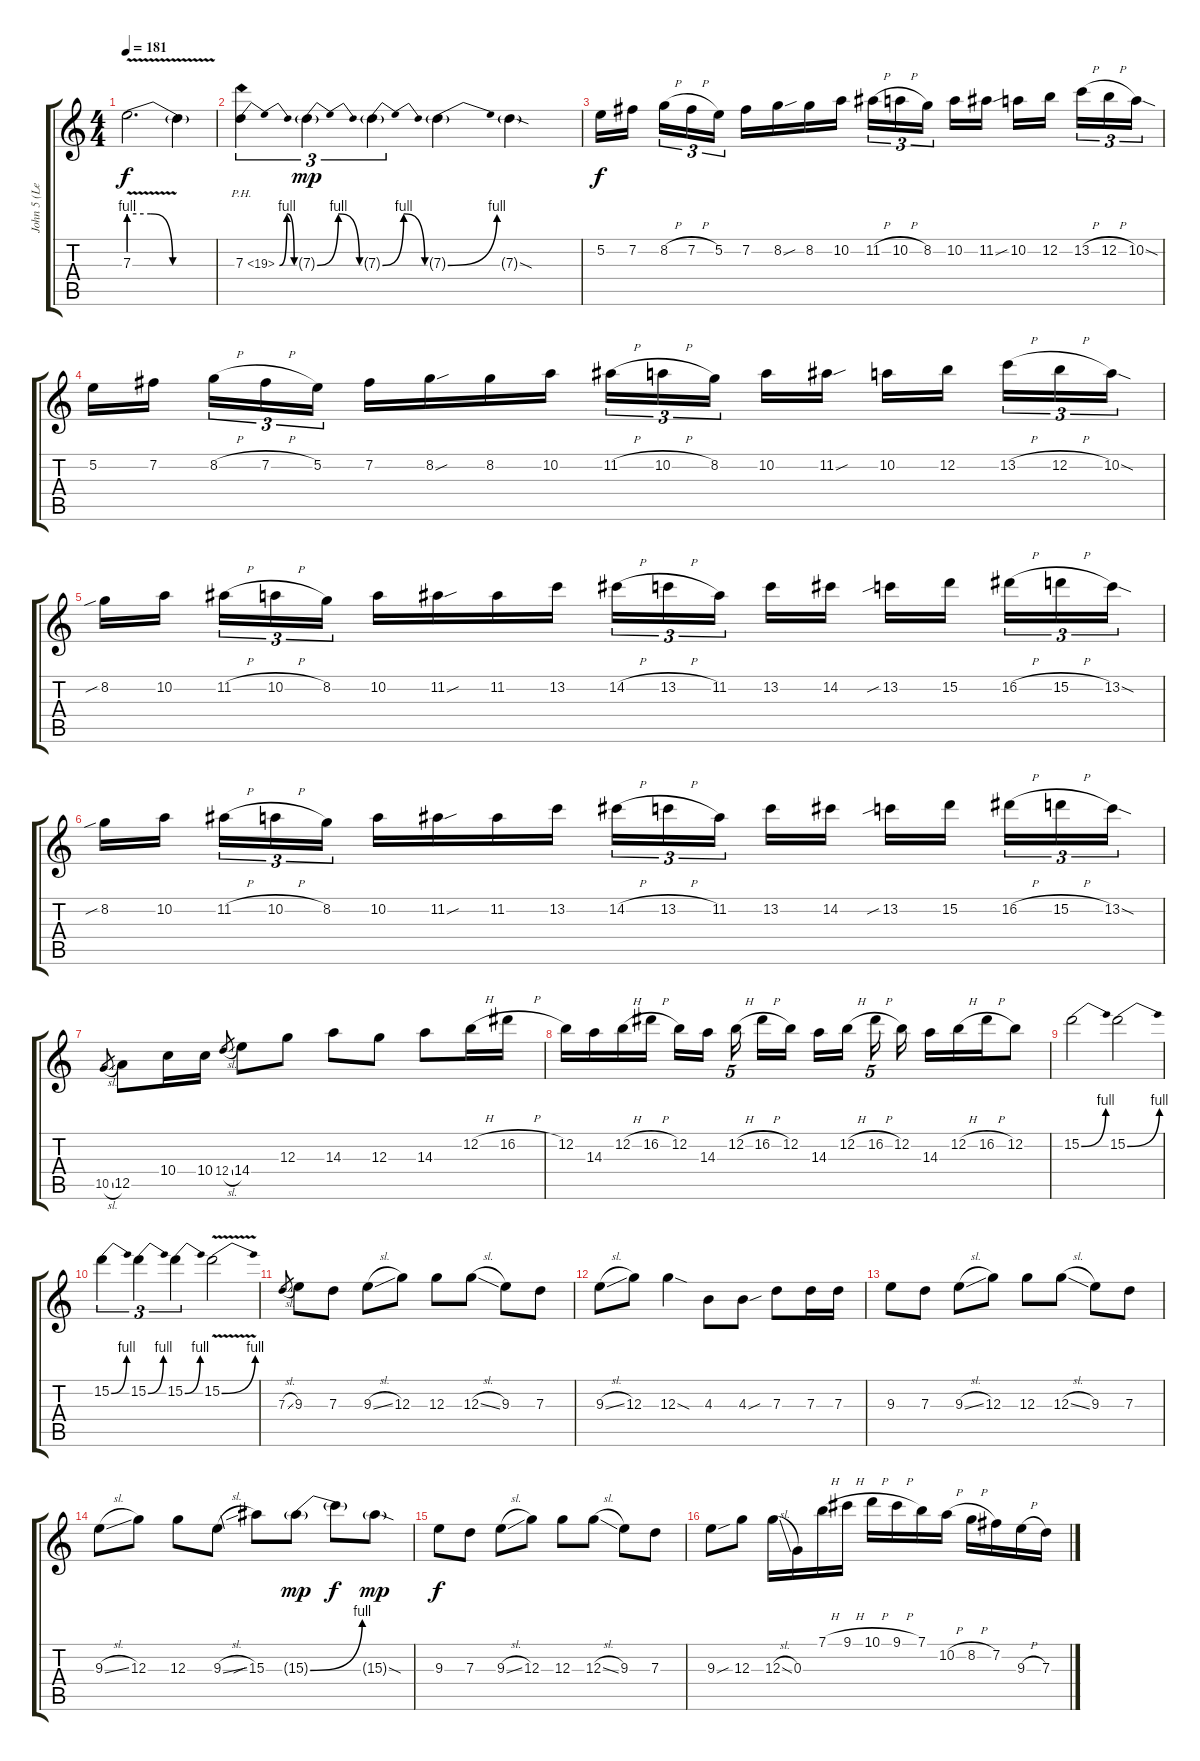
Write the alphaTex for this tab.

\track ("John 5 (Lead)" "John 5 (Le") {instrument electricguitarjazz}
\staff {score tabs}
\tuning (E4 B3 G3 D3 A2 E2) {hide}
\ts (4 4)
\tempo 181
\clef g2
\ks c
7.3{be (custom 0 4 15 4 30 0 60 0) v}.2{d dy f} 7.3{t}.4 |
7.3{be (bendrelease 0 0 15 4 15 4 60 0) ph 12}.4{tu (3 2)} 7.3{be (bendrelease 0 0 15 4 15 4 60 0) g}.4{tu (3 2) dy mp} 7.3{be (bendrelease 0 0 15 4 15 4 60 0) g}.4{tu (3 2)} 7.3{be (bend 0 0 60 4) g}.4 7.3{sod g}.4 |
5.2.16{dy f} 7.2.16{beam splitsecondary} 8.2{h}.16{tu (3 2)} 7.2{h}.16{tu (3 2)} 5.2.16{tu (3 2)} 7.2.16 8.2{sou}.16 8.2.16 10.2.16 11.2{h}.16{tu (3 2)} 10.2{h}.16{tu (3 2)} 8.2.16{tu (3 2) beam splitsecondary} 10.2.16 11.2{sou}.16 10.2.16 12.2.16{beam splitsecondary} 13.2{h}.16{tu (3 2)} 12.2{h}.16{tu (3 2)} 10.2{sod}.16{tu (3 2)} |
5.2.16 7.2.16{beam splitsecondary} 8.2{h}.16{tu (3 2)} 7.2{h}.16{tu (3 2)} 5.2.16{tu (3 2)} 7.2.16 8.2{sou}.16 8.2.16 10.2.16 11.2{h}.16{tu (3 2)} 10.2{h}.16{tu (3 2)} 8.2.16{tu (3 2) beam splitsecondary} 10.2.16 11.2{sou}.16 10.2.16 12.2.16{beam splitsecondary} 13.2{h}.16{tu (3 2)} 12.2{h}.16{tu (3 2)} 10.2{sod}.16{tu (3 2)} |
8.2{sib}.16 10.2.16{beam splitsecondary} 11.2{h}.16{tu (3 2)} 10.2{h}.16{tu (3 2)} 8.2.16{tu (3 2)} 10.2.16 11.2{sou}.16 11.2.16 13.2.16 14.2{h}.16{tu (3 2)} 13.2{h}.16{tu (3 2)} 11.2.16{tu (3 2) beam splitsecondary} 13.2.16 14.2.16 13.2{sib}.16 15.2.16{beam splitsecondary} 16.2{h}.16{tu (3 2)} 15.2{h}.16{tu (3 2)} 13.2{sod}.16{tu (3 2)} |
8.2{sib}.16 10.2.16{beam splitsecondary} 11.2{h}.16{tu (3 2)} 10.2{h}.16{tu (3 2)} 8.2.16{tu (3 2)} 10.2.16 11.2{sou}.16 11.2.16 13.2.16 14.2{h}.16{tu (3 2)} 13.2{h}.16{tu (3 2)} 11.2.16{tu (3 2) beam splitsecondary} 13.2.16 14.2.16 13.2{sib}.16 15.2.16{beam splitsecondary} 16.2{h}.16{tu (3 2)} 15.2{h}.16{tu (3 2)} 13.2{sod}.16{tu (3 2)} |
10.5{sl}.8{gr} 12.5.8 10.4.16 10.4.16 12.4{sl}.8{gr} 14.4.8 12.3.8 14.3.8 12.3.8 14.3.8 12.2{h}.16 16.2{h}.16 |
12.2.16 14.3.16 12.2{h}.16 16.2{h}.16 12.2.16 14.3.16{beam splitsecondary} 12.2{h}.16{tu (5 4) beam splitsecondary} 16.2{h}.16 12.2.16 14.3.16 12.2{h}.16{beam splitsecondary} 16.2{h}.16{tu (5 4)} 12.2.16 14.3.16 12.2{h}.16 16.2{h}.16 12.2.8 |
15.2{be (bend 0 0 60 4)}.2 15.2{be (bend 0 0 60 4)}.2 |
15.2{be (bend 0 0 60 4)}.4{tu (3 2)} 15.2{be (bend 0 0 60 4)}.4{tu (3 2)} 15.2{be (bend 0 0 60 4)}.4{tu (3 2)} 15.2{be (bend 0 0 60 4) v}.2 |
7.3{sl}.8{gr} 9.3.8 7.3.8 9.3{sl}.8 12.3.8 12.3.8 12.3{sl}.8 9.3.8 7.3.8 |
9.3{sl}.8 12.3.8 12.3{sod}.4 4.3.8 4.3{sou}.8 7.3.8 7.3.16 7.3.16 |
9.3.8 7.3.8 9.3{sl}.8 12.3.8 12.3.8 12.3{sl}.8 9.3.8 7.3.8 |
9.3{sl}.8 12.3.8 12.3.8 9.3{sl}.8 15.3{sib}.8 15.3{be (bend 0 0 60 4) g}.8{dy mp} 15.3{t}.8{dy f} 15.3{sod g}.8{dy mp} |
9.3.8{dy f} 7.3.8 9.3{sl}.8 12.3.8 12.3.8 12.3{sl}.8 9.3.8 7.3.8 |
9.3{sou}.8 12.3.8 12.3{sl}.16 0.3.16 7.1{h}.16 9.1{h}.16 10.1{h}.16 9.1{h}.16 7.1.16 10.2{h}.16 8.2{h}.16 7.2.16 9.3{h}.16 7.3.16
